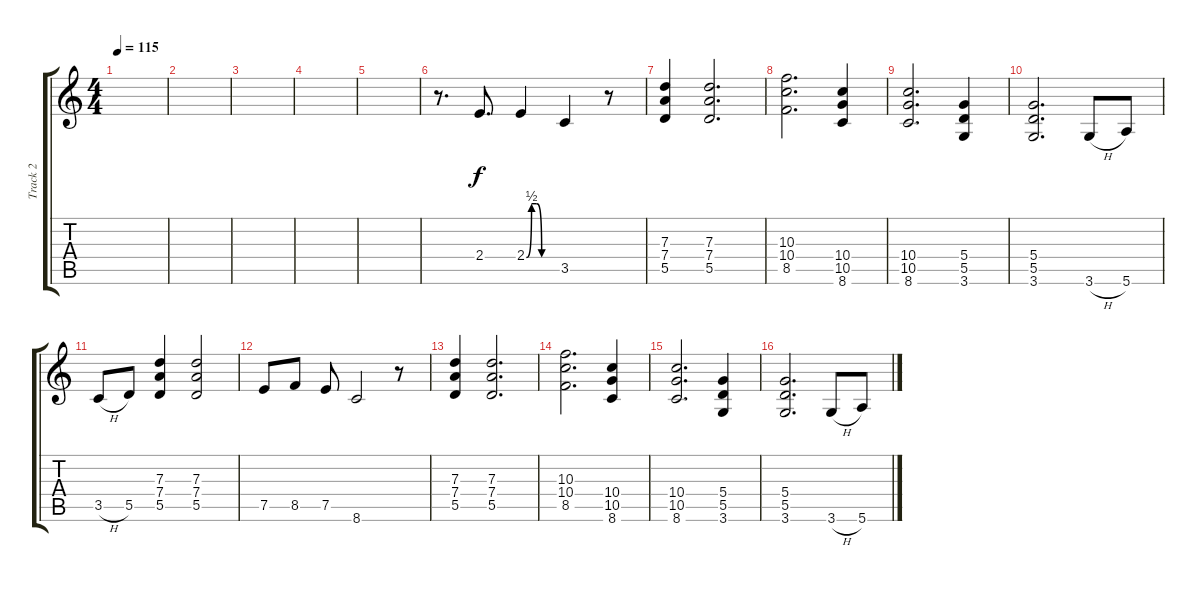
\track ("Track 2" "Track 2") {instrument distortionguitar}
\staff {score tabs}
\tuning (E4 B3 G3 D3 A2 E2) {hide}
\ts (4 4)
\tempo 115
\clef g2
\ks c
|
|
|
|
|
r.8{d} 2.4.8{d} 2.4{be (custom 0 0 10 2 20 2 30 0 60 0)}.4 3.5.4 r.8 |
(7.3 7.4 5.5).4 (7.3 7.4 5.5).2{d} |
(10.3 10.4 8.5).2{d} (10.4 10.5 8.6).4 |
(10.4 10.5 8.6).2{d} (5.4 5.5 3.6).4 |
(5.4 5.5 3.6).2{d} 3.6{h}.8 5.6.8 |
3.5{h}.8 5.5.8 (7.3 7.4 5.5).4 (7.3 7.4 5.5).2 |
7.5.8 8.5.8 7.5.8 8.6.2 r.8 |
(7.3 7.4 5.5).4 (7.3 7.4 5.5).2{d} |
(10.3 10.4 8.5).2{d} (10.4 10.5 8.6).4 |
(10.4 10.5 8.6).2{d} (5.4 5.5 3.6).4 |
(5.4 5.5 3.6).2{d} 3.6{h}.8 5.6.8
